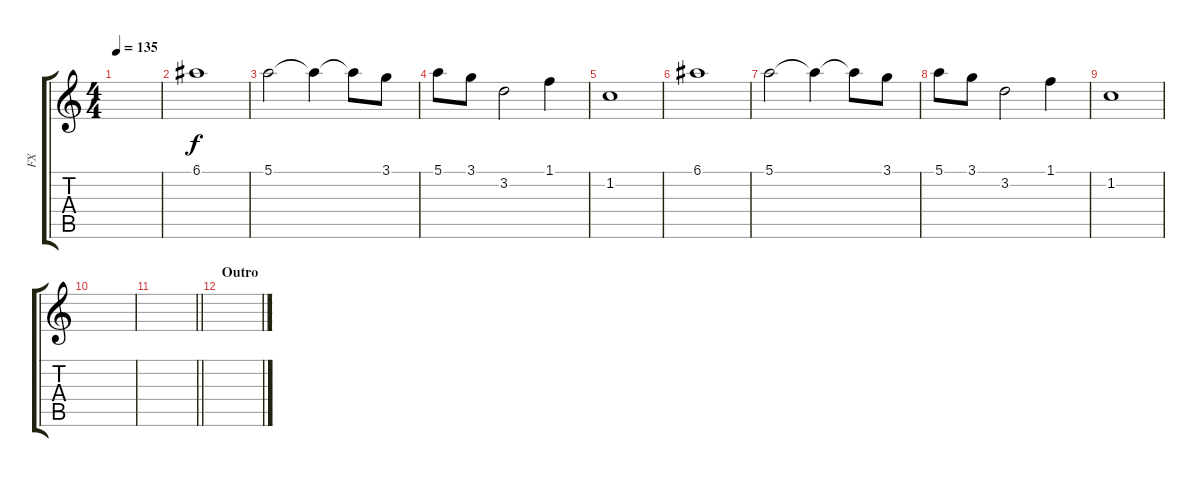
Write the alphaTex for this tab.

\track ("FX" "FX") {instrument overdrivenguitar}
\staff {score tabs}
\tuning (E4 B3 G3 D3 A2 E2) {hide}
\ts (4 4)
\tempo 135
\clef g2
\ks c
|
6.1.1 |
5.1.2 5.1{t}.4 5.1{t}.8 3.1.8 |
5.1.8 3.1.8 3.2.2 1.1.4 |
1.2.1 |
6.1.1 |
5.1.2 5.1{t}.4 5.1{t}.8 3.1.8 |
5.1.8 3.1.8 3.2.2 1.1.4 |
1.2.1 |
|
\barLineRight lightlight
|
\section ("" "Outro")
